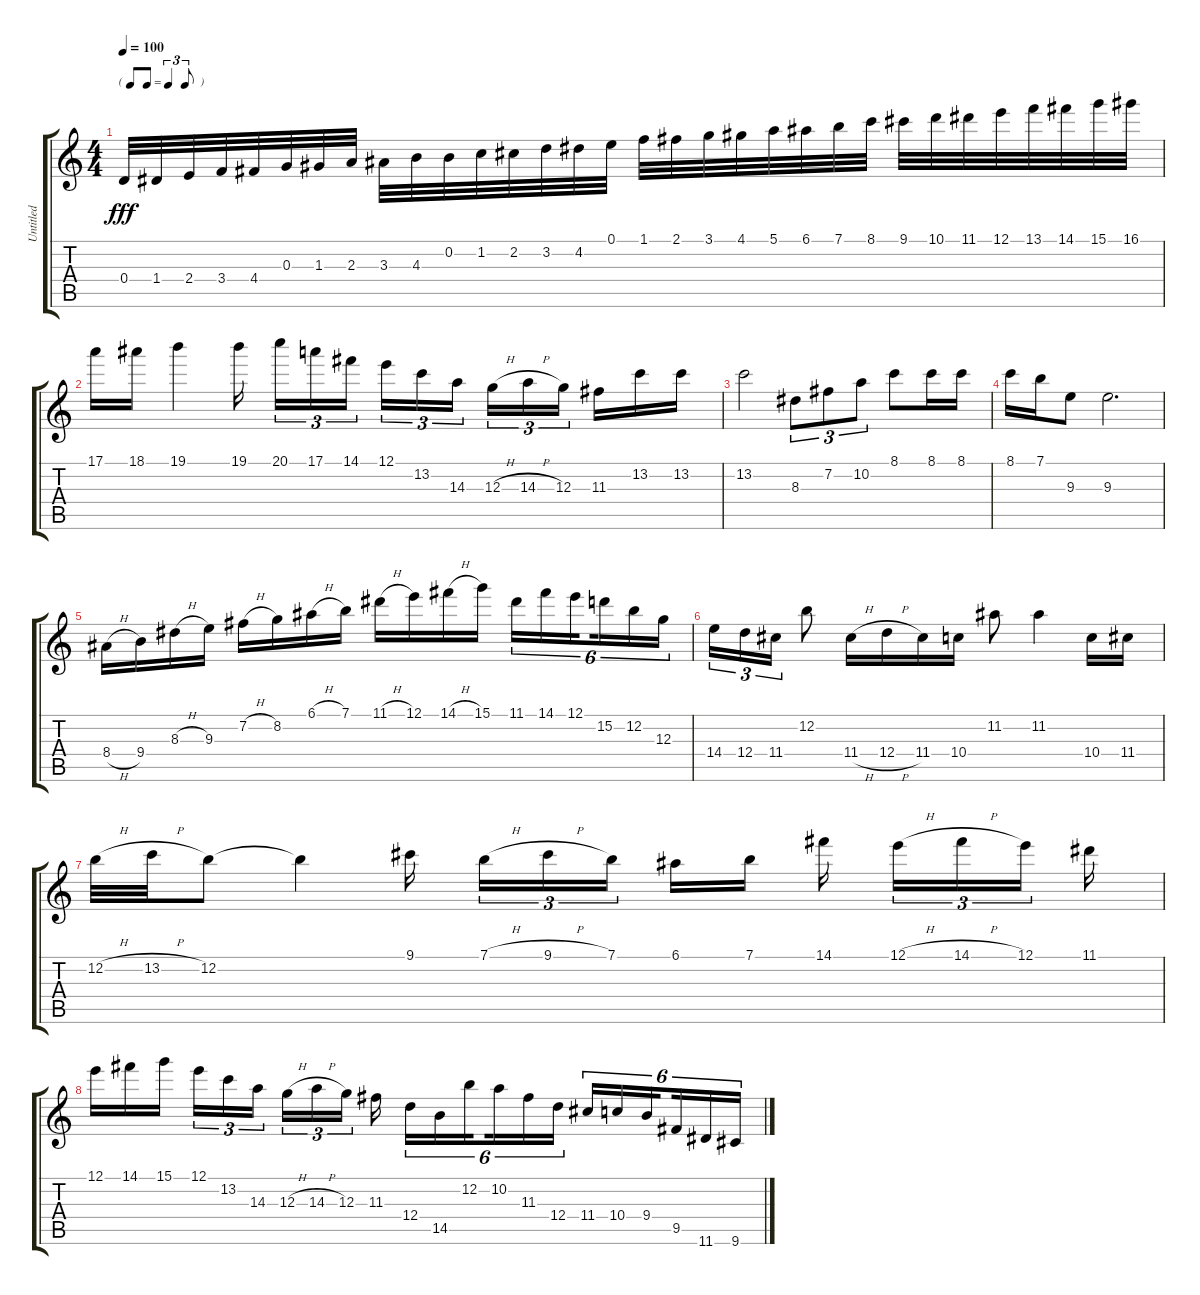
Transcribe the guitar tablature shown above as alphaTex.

\track ("Untitled" "Untitled") {instrument acousticguitarsteel}
\staff {score tabs}
\tuning (E4 B3 G3 D3 A2 E2) {hide}
\ts (4 4)
\tf triplet8th
\tempo 100
\clef g2
\ks c
0.4.32{dy fff} 1.4.32 2.4.32 3.4.32 4.4.32 0.3.32 1.3.32 2.3.32 3.3.32 4.3.32 0.2.32 1.2.32 2.2.32 3.2.32 4.2.32 0.1.32 1.1.32 2.1.32 3.1.32 4.1.32 5.1.32 6.1.32 7.1.32 8.1.32 9.1.32 10.1.32 11.1.32 12.1.32 13.1.32 14.1.32 15.1.32 16.1.32 |
17.1.16 18.1.16 19.1.4 19.1.16{beam splitsecondary} 20.1.16{tu (3 2)} 17.1.16{tu (3 2)} 14.1.16{tu (3 2) beam splitsecondary} 12.1.16{tu (3 2)} 13.2.16{tu (3 2)} 14.3.16{tu (3 2) beam splitsecondary} 12.3{h}.16{tu (3 2)} 14.3{h}.16{tu (3 2)} 12.3.16{tu (3 2) beam splitsecondary} 11.3.16 13.2.16 13.2.16 |
13.2.2 8.3.8{tu (3 2)} 7.2.8{tu (3 2)} 10.2.8{tu (3 2)} 8.1.8 8.1.16 8.1.16 |
8.1.16 7.1.16 9.3.8 9.3.2{d} |
8.4{h}.16 9.4.16 8.3{h}.16 9.3.16 7.2{h}.16 8.2.16 6.1{h}.16 7.1.16 11.1{h}.16 12.1.16 14.1{h}.16 15.1.16 11.1.16{tu (6 4)} 14.1.16{tu (6 4)} 12.1.16{tu (6 4) beam splitsecondary} 15.2.16{tu (6 4)} 12.2.16{tu (6 4)} 12.3.16{tu (6 4)} |
14.4.16{tu (3 2)} 12.4.16{tu (3 2)} 11.4.16{tu (3 2)} 12.2.8 11.4{h}.16 12.4{h}.16 11.4.16 10.4.16 11.2.8 11.2.4 10.4.16 11.4.16 |
12.2{h}.32 13.2{h}.32 12.2.8 12.2{t}.4 9.1.16 7.1{h}.16{tu (3 2)} 9.1{h}.16{tu (3 2)} 7.1.16{tu (3 2) beam splitsecondary} 6.1.16 7.1.16 14.1.16{beam splitsecondary} 12.1{h}.16{tu (3 2)} 14.1{h}.16{tu (3 2)} 12.1.16{tu (3 2) beam splitsecondary} 11.1.16 |
12.1.16 14.1.16 15.1.16{beam splitsecondary} 12.1.16{tu (3 2)} 13.2.16{tu (3 2)} 14.3.16{tu (3 2) beam splitsecondary} 12.3{h}.16{tu (3 2)} 14.3{h}.16{tu (3 2)} 12.3.16{tu (3 2) beam splitsecondary} 11.3.16 12.4.16{tu (6 4)} 14.5.16{tu (6 4)} 12.2.16{tu (6 4) beam splitsecondary} 10.2.16{tu (6 4)} 11.3.16{tu (6 4)} 12.4.16{tu (6 4)} 11.4.16{tu (6 4)} 10.4.16{tu (6 4)} 9.4.16{tu (6 4) beam splitsecondary} 9.5.16{tu (6 4)} 11.6.16{tu (6 4)} 9.6.16{tu (6 4)}
